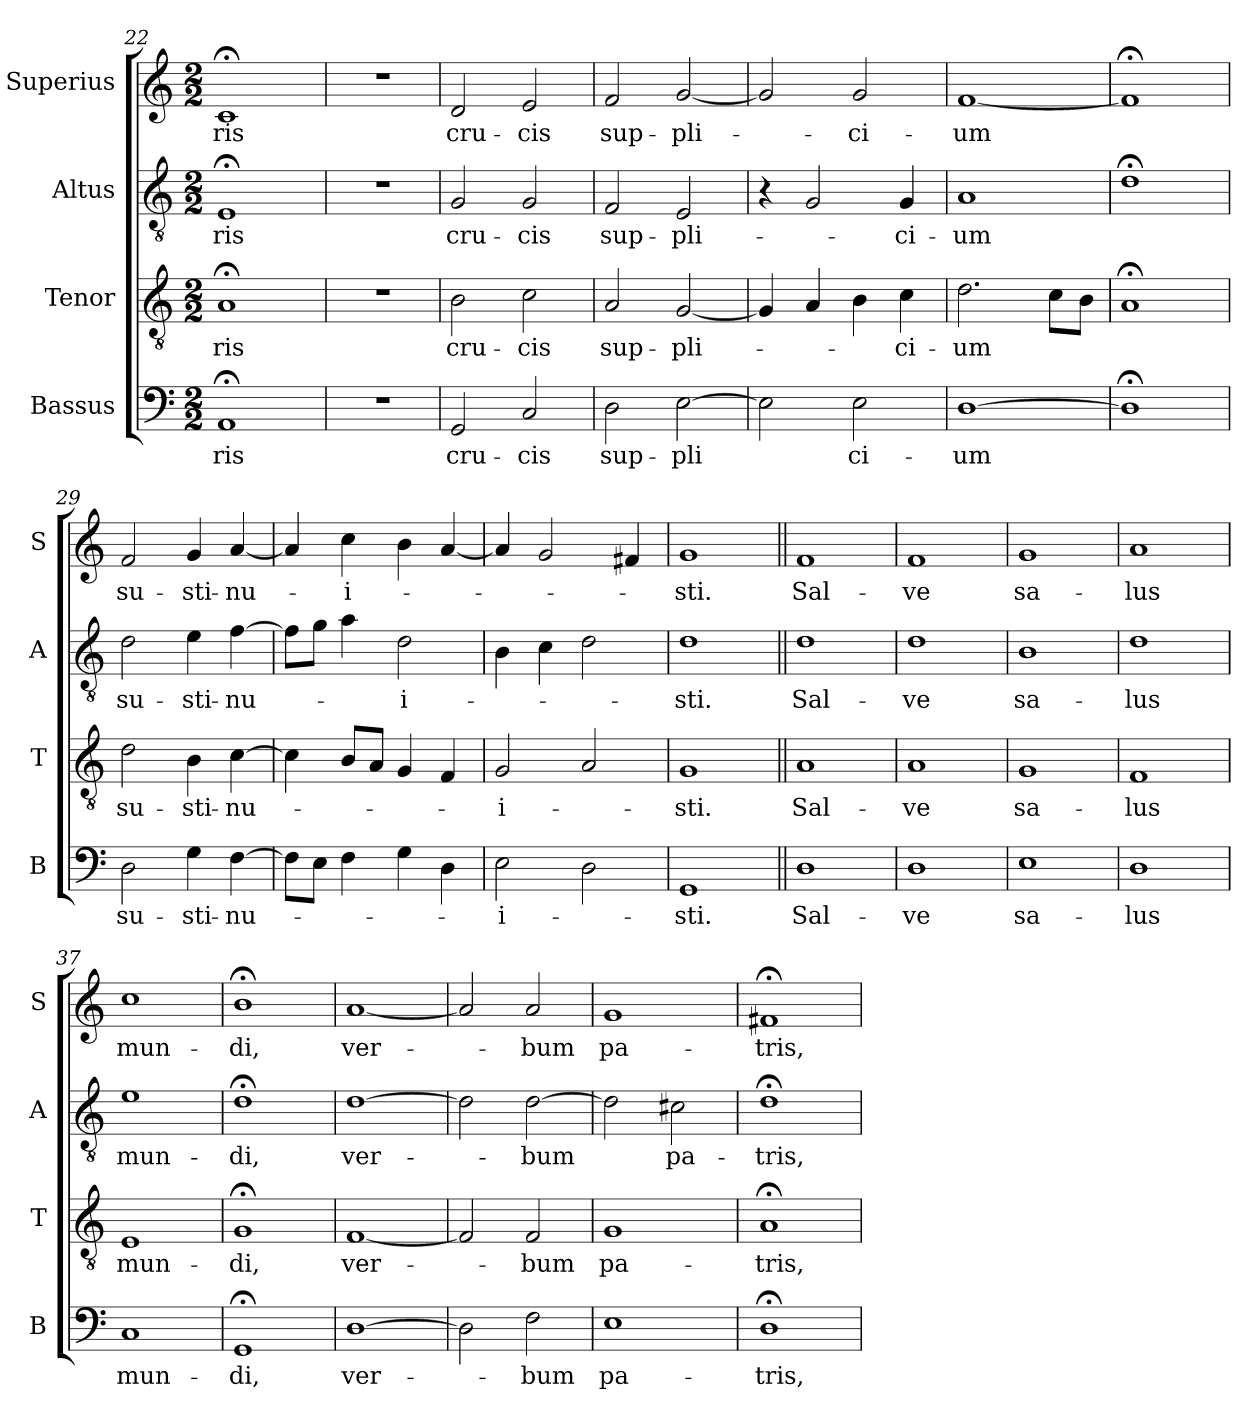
**kern	**text	**kern	**text	**kern	**text	**kern	**text
*part4	*part4	*part3	*part3	*part2	*part2	*part1	*part1
*staff4	*staff4	*staff3	*staff3	*staff2	*staff2	*staff1	*staff1
*I"Bassus	*	*I"Tenor	*	*I"Altus	*	*I"Superius	*
*I'B	*	*I'T	*	*I'A	*	*I'S	*
*clefF4	*	*clefGv2	*	*clefGv2	*	*clefG2	*
*k[]	*	*k[]	*	*k[]	*	*k[]	*
*M2/2	*	*M2/2	*	*M2/2	*	*M2/2	*
=22	=22	=22	=22	=22	=22	=22	=22
!	!LO:LY:i	!	!LO:LY:i	!	!LO:LY:i	!	!
1AA;<	-ris	1A;<	-ris	1E;<	-ris	1c;<	-ris
=23	=23	=23	=23	=23	=23	=23	=23
1r	.	1r	.	1r	.	1r	.
=24	=24	=24	=24	=24	=24	=24	=24
!	!LO:LY:i	!	!LO:LY:i	!	!LO:LY:i	!	!
2GG	cru-	2B	cru-	2G	cru-	2d	cru-
!	!LO:LY:i	!	!LO:LY:i	!	!LO:LY:i	!	!
2C	-cis	2c	-cis	2G	-cis	2e	-cis
=25	=25	=25	=25	=25	=25	=25	=25
!	!LO:LY:i	!	!LO:LY:i	!	!LO:LY:i	!	!
2D	sup-	2A	sup-	2F	sup-	2f	sup-
!	!LO:LY:i	!	!LO:LY:i	!	!LO:LY:i	!	!
[2E	-pli	[2G	-pli-	2E	-pli-	[2g	-pli-
=26	=26	=26	=26	=26	=26	=26	=26
2E]	.	4G]	.	4r	.	2g]	.
.	.	4A	.	2G	.	.	.
!	!LO:LY:i	!	!	!	!	!	!
2E	ci-	4B	.	.	.	2g	-ci-
!	!	!	!LO:LY:i	!	!LO:LY:i	!	!
.	.	4c	-ci-	4G	-ci-	.	.
=27	=27	=27	=27	=27	=27	=27	=27
!	!LO:LY:i	!	!LO:LY:i	!	!LO:LY:i	!	!
[1D	-um	2.d	-um	1A	-um	[1f	-um
.	.	8cL	.	.	.	.	.
.	.	8BJ	.	.	.	.	.
=28	=28	=28	=28	=28	=28	=28	=28
1D;<]	.	1A;<	.	1d;<	.	1f;<]	.
=29	=29	=29	=29	=29	=29	=29	=29
!	!LO:LY:i	!	!LO:LY:i	!	!LO:LY:i	!	!
2D	su-	2d	su-	2d	su-	2f	su-
!	!LO:LY:i	!	!LO:LY:i	!	!LO:LY:i	!	!
4G	-sti-	4B	-sti-	4e	-sti-	4g	-sti-
!	!LO:LY:i	!	!LO:LY:i	!	!LO:LY:i	!	!
[4F	-nu-	[4c	-nu-	[4f	-nu-	[4a	-nu-
=30	=30	=30	=30	=30	=30	=30	=30
8FL]	.	4c]	.	8fL]	.	4a]	.
8EJ	.	.	.	8gJ	.	.	.
4F	.	8BL	.	4a	.	4cc	-i-
.	.	8AJ	.	.	.	.	.
!	!	!	!	!	!LO:LY:i	!	!
4G	.	4G	.	2d	-i-	4b	.
4D	.	4F	.	.	.	[4a	.
=31	=31	=31	=31	=31	=31	=31	=31
!	!LO:LY:i	!	!LO:LY:i	!	!	!	!
2E	-i-	2G	-i-	4B	.	4a]	.
.	.	.	.	4c	.	2g	.
2D	.	2A	.	2d	.	.	.
.	.	.	.	.	.	4f#X	.
=32	=32	=32	=32	=32	=32	=32	=32
!	!LO:LY:i	!	!LO:LY:i	!	!LO:LY:i	!	!
1GG	-sti.	1G	-sti.	1d	-sti.	1g	-sti.
=33||	=33||	=33||	=33||	=33||	=33||	=33||	=33||
1D	Sal-	1A	Sal-	1d	Sal-	1f	Sal-
=34	=34	=34	=34	=34	=34	=34	=34
1D	-ve	1A	-ve	1d	-ve	1f	-ve
=35	=35	=35	=35	=35	=35	=35	=35
1E	sa-	1G	sa-	1B	sa-	1g	sa-
=36	=36	=36	=36	=36	=36	=36	=36
1D	-lus	1F	-lus	1d	-lus	1a	-lus
=37	=37	=37	=37	=37	=37	=37	=37
1C	mun-	1E	mun-	1e	mun-	1cc	mun-
=38	=38	=38	=38	=38	=38	=38	=38
1GG;<	-di,	1G;<	-di,	1d;<	-di,	1b;<	-di,
=39	=39	=39	=39	=39	=39	=39	=39
!	!LO:LY:i	!	!LO:LY:i	!	!LO:LY:i	!	!
[1D	ver-	[1F	ver-	[1d	ver-	[1a	ver-
=40	=40	=40	=40	=40	=40	=40	=40
2D]	.	2F]	.	2d]	.	2a]	.
!	!LO:LY:i	!	!LO:LY:i	!	!LO:LY:i	!	!
2F	-bum	2F	-bum	[2d	-bum	2a	-bum
=41	=41	=41	=41	=41	=41	=41	=41
!	!LO:LY:i	!	!LO:LY:i	!	!	!	!
1E	pa-	1G	pa-	2d]	.	1g	pa-
!	!	!	!	!	!LO:LY:i	!	!
.	.	.	.	2c#X	pa-	.	.
=42	=42	=42	=42	=42	=42	=42	=42
!	!LO:LY:i	!	!LO:LY:i	!	!LO:LY:i	!	!
1D;<	-tris,	1A;<	-tris,	1d;<	-tris,	1f#X;<	-tris,
=	=	=	=	=	=	=	=
*-	*-	*-	*-	*-	*-	*-	*-
